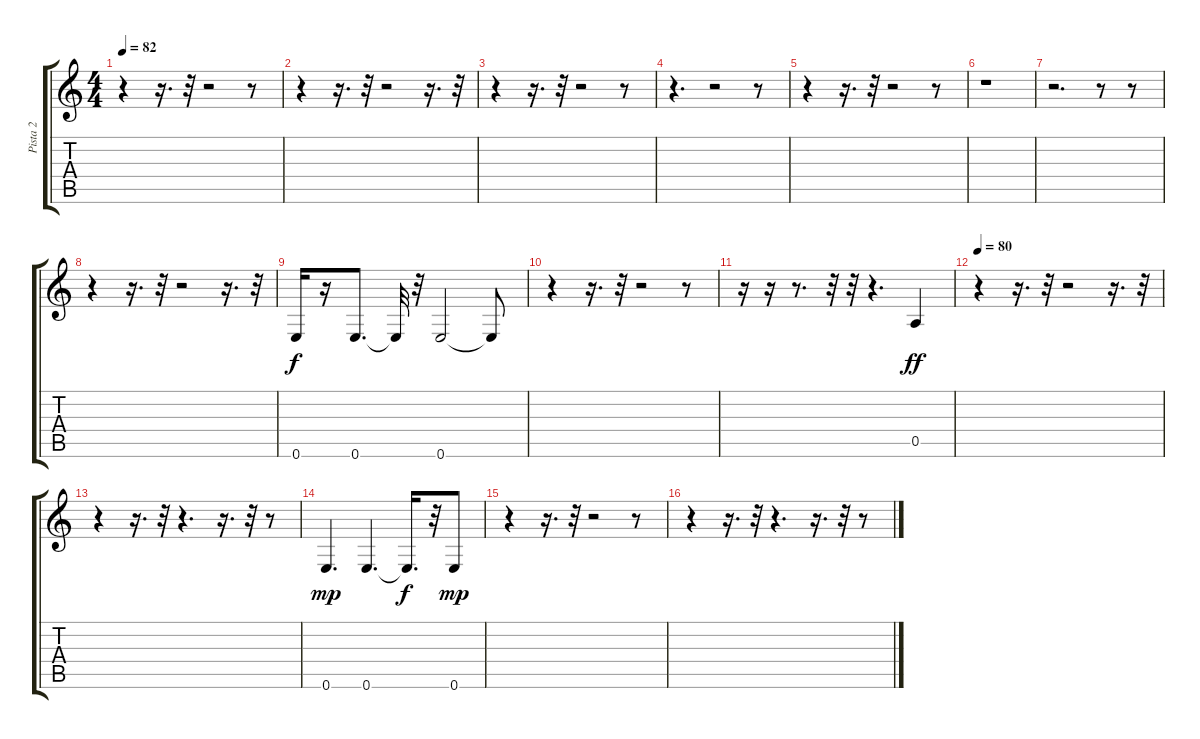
\track ("Pista 2" "Pista 2") {instrument electricbassfinger}
\staff {score tabs}
\tuning (E4 B3 G3 D3 A2 E2) {hide}
\ts (4 4)
\tempo 82
\clef g2
\ks c
r.4{dy f} r.16{d} r.32 r.2 r.8 |
r.4 r.16{d} r.32 r.2 r.16{d} r.32 |
r.4 r.16{d} r.32 r.2 r.8 |
r.4{d} r.2 r.8 |
r.4 r.16{d} r.32 r.2 r.8 |
r.1 |
r.2{d} r.8 r.8 |
r.4 r.16{d} r.32 r.2 r.16{d} r.32 |
0.6.16 r.16 0.6.8{d} 0.6{t}.32 r.32 0.6.2 0.6{t}.8 |
r.4 r.16{d} r.32 r.2 r.8 |
r.16 r.16 r.8{d} r.32 r.32 r.4{d} 0.5.4{dy ff} |
\tempo 80
r.4 r.16{d} r.32 r.2 r.16{d} r.32 |
r.4 r.16{d} r.32 r.4{d} r.16{d} r.32 r.8 |
0.6.4{d dy mp} 0.6.4{d} 0.6{t}.16{d dy f} r.32 0.6.8{dy mp} |
r.4 r.16{d} r.32 r.2 r.8 |
r.4 r.16{d} r.32 r.4{d} r.16{d} r.32 r.8
